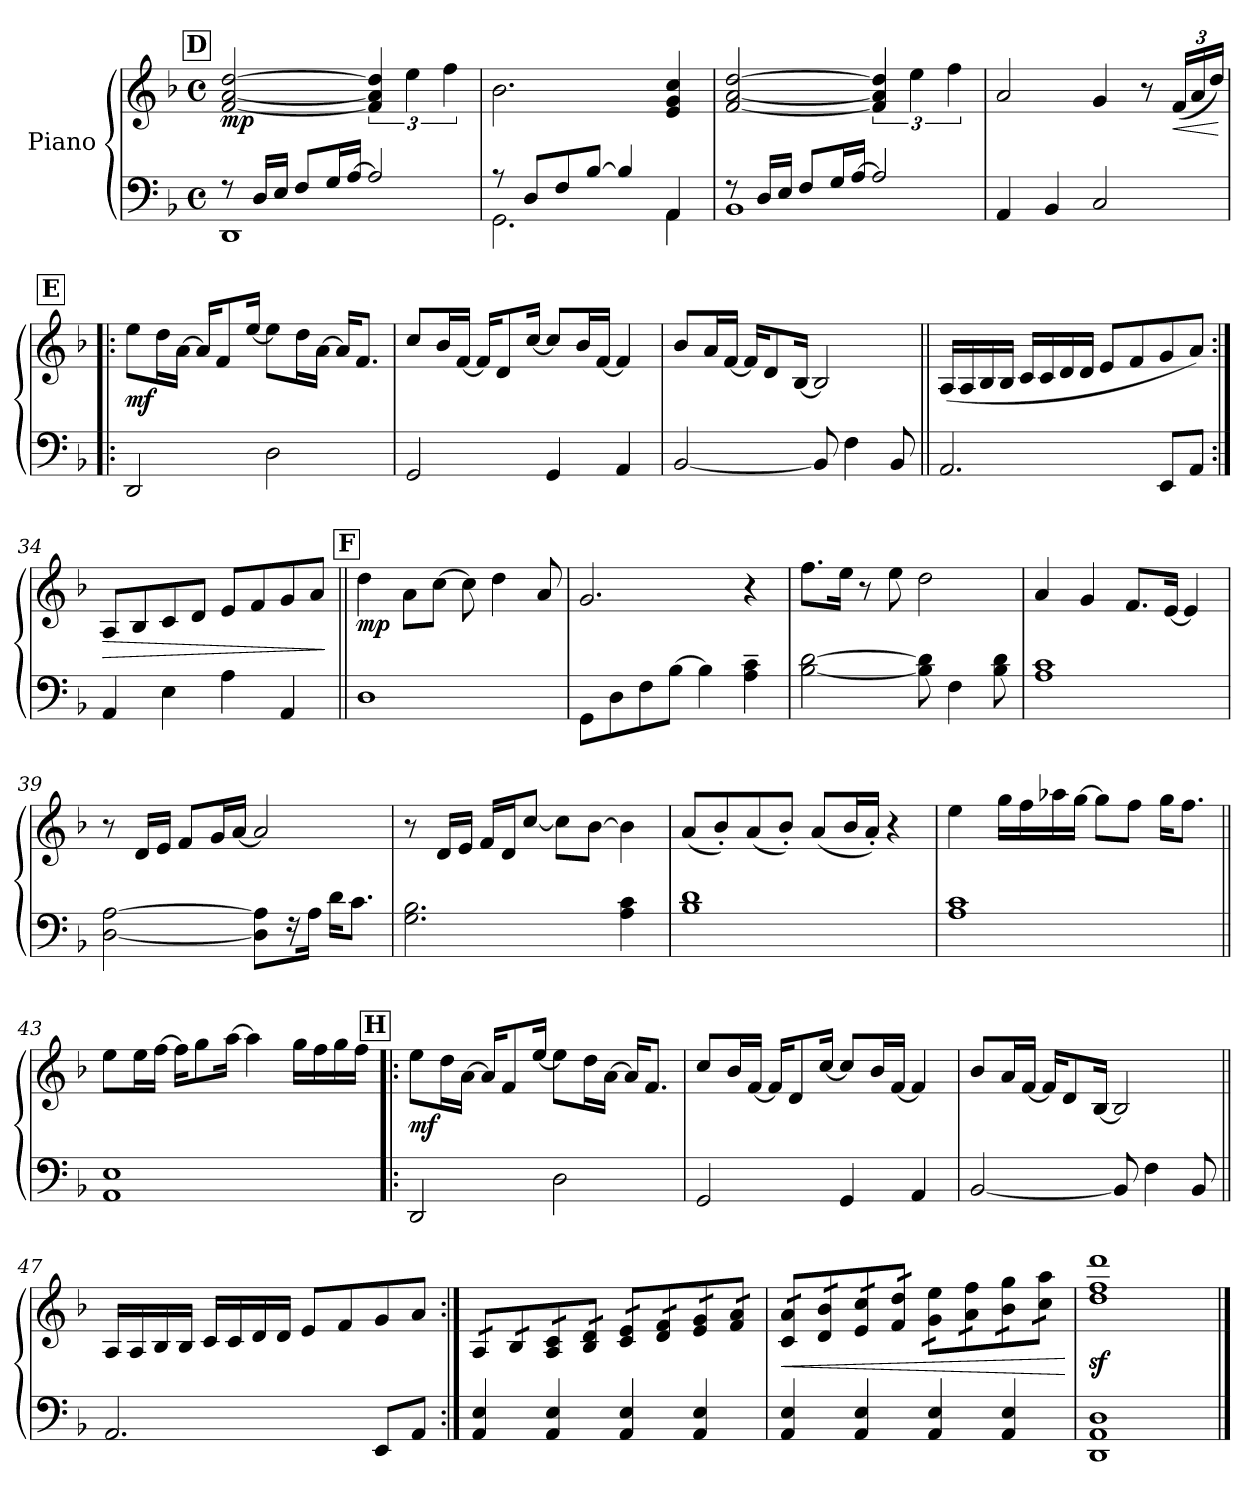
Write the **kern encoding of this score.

**kern	**kern	**dynam
*part1	*part1	*part1
*staff2	*staff1	*staff1/2
*I"Piano	*	*
*clefF4	*clefG2	*
*k[b-]	*k[b-]	*
*d:	*d:	*
*M4/4	*M4/4	*
*met(c)	*met(c)	*
!!LO:REH:place=s1:a:B:fs=14:t=D
=26	=26	=26
*^	*	*
!	!	!	!LO:DY:b
8r	1DD	[2f/ [2a/ [2dd/	mp
16D/LL	.	.	.
16E/JJ	.	.	.
8F/L	.	.	.
16G/L	.	.	.
[16A/JJ	.	.	.
2A/]	.	6f/] 6a/] 6dd/]	.
.	.	6ee\	.
.	.	6ff\	.
=27	=27	=27	=27
8r	2.GG\	2.b-\	.
8D/L	.	.	.
8F/	.	.	.
[8B-/J	.	.	.
4B-/]	.	.	.
4AA/	4AA\	4e/ 4g/ 4cc/	.
=28	=28	=28	=28
8r	1BB-	[2f/ [2a/ [2dd/	.
16D/LL	.	.	.
16E/JJ	.	.	.
8F/L	.	.	.
16G/L	.	.	.
[16A/JJ	.	.	.
2A/]	.	6f/] 6a/] 6dd/]	.
.	.	6ee\	.
.	.	6ff\	.
*v	*v	*	*
!!LO:LB:g=z
=29	=29	=29
4AA/	2a/	.
4BB-/	.	.
2C/	4g/	.
.	8r	.
*	*Xbrackettup	*
!	!	!LO:HP:b
.	(<24f/LL	<
.	24a/	.
.	24dd/JJ)	.
.	.	[
!!LO:REH:place=s1:a:B:fs=14:t=E
=30!|:	=30!|:	=30!|:
!	!	!LO:DY:b
2DD/	8ee\L	mf
.	16dd\L	.
.	[16a\JJ	.
.	16a/KL]	.
.	8f/	.
.	[16ee/Jk	.
2D\	8ee\L]	.
.	16dd\L	.
.	[16a\JJ	.
.	16a/KL]	.
.	8.f/J	.
=31	=31	=31
2GG/	8cc/L	.
.	16b-/L	.
.	[16f/JJ	.
.	16f/KL]	.
.	8d/	.
.	[16cc/Jk	.
4GG/	8cc/L]	.
.	16b-/L	.
.	[16f/JJ	.
4AA/	4f/]	.
=32	=32	=32
[2BB-/	8b-/L	.
.	16a/L	.
.	[16f/JJ	.
.	16f/KL]	.
.	8d/	.
.	[16B-/Jk	.
8BB-/]	2B-/]	.
4F\	.	.
8BB-/	.	.
!!LO:LB:g=z
=33||	=33||	=33||
2.AA/	(<16A/LL	.
.	16A/	.
.	16B-/	.
.	16B-/JJ	.
.	16c/LL	.
.	16c/	.
.	16d/	.
.	16d/JJ	.
.	8e/L	.
.	8f/	.
8EE/L	8g/	.
8AA/J	8a/J)	.
=34:|!	=34:|!	=34:|!
!	!	!LO:HP:b
4AA/	8A/L	>
.	8B-/	.
4E\	8c/	.
.	8d/J	.
4A\	8e/L	.
.	8f/	.
4AA/	8g/	.
.	8a/J	.
.	.	]
!!LO:REH:place=s1:a:B:fs=14:t=F
=35||	=35||	=35||
!	!	!LO:DY:b
1D	4dd\	mp
.	8a\L	.
.	[8cc\J	.
.	8cc\]	.
.	4dd\	.
.	8a/	.
=36	=36	=36
8GG\L	2.g/	.
8D\	.	.
8F\	.	.
[8B-\J	.	.
4B-\]	.	.
4A\~ 4c\~	4r	.
=37	=37	=37
[2B-\ [2d\	8.ff\L	.
.	16ee\Jk	.
.	8r	.
.	8ee\	.
8B-\] 8d\]	2dd\	.
4F\	.	.
8B-\ 8d\	.	.
!!LO:LB:g=z
=38	=38	=38
1A 1c	4a/	.
.	4g/	.
.	8.f/L	.
.	[16e/Jk	.
.	4e/]	.
=39	=39	=39
[2D\ [2A\	8r	.
.	16d/LL	.
.	16e/JJ	.
.	8f/L	.
.	16g/L	.
.	[16a/JJ	.
8D\] 8A\]L	2a/]	.
16r	.	.
16A\Jk	.	.
16d\KL	.	.
8.c\J	.	.
=40	=40	=40
2.G\ 2.B-\	8r	.
.	16d/LL	.
.	16e/JJ	.
.	16f/LL	.
.	16d/J	.
.	[8cc/J	.
.	8cc\L]	.
.	[8b-\J	.
4A\ 4c\	4b-\]	.
=41	=41	=41
1B- 1d	(<8a/L	.
.	8b-'/)	.
.	(<8a/	.
.	8b-'/J)	.
.	(<8a/L	.
.	16b-/L	.
.	16a'/JJ)	.
.	4r	.
=42	=42	=42
1A 1c	4ee\	.
.	16gg\LL	.
.	16ff\	.
.	16aa-X\	.
.	[16gg\JJ	.
.	8gg\L]	.
.	8ff\J	.
.	16gg\KL	.
.	8.ff\J	.
!!LO:LB:g=z
=43||	=43||	=43||
1AA 1E	8ee\L	.
.	16ee\L	.
.	[16ff\JJ	.
.	16ff\KL]	.
.	8gg\	.
.	[16aa\Jk	.
.	4aa\]	.
.	16gg\LL	.
.	16ff\	.
.	16gg\	.
.	16ff\JJ	.
!!LO:REH:place=s1:a:B:fs=14:t=H
=44!|:	=44!|:	=44!|:
!	!	!LO:DY:b
2DD/	8ee\L	mf
.	16dd\L	.
.	[16a\JJ	.
.	16a/KL]	.
.	8f/	.
.	[16ee/Jk	.
2D\	8ee\L]	.
.	16dd\L	.
.	[16a\JJ	.
.	16a/KL]	.
.	8.f/J	.
=45	=45	=45
2GG/	8cc/L	.
.	16b-/L	.
.	[16f/JJ	.
.	16f/KL]	.
.	8d/	.
.	[16cc/Jk	.
4GG/	8cc/L]	.
.	16b-/L	.
.	[16f/JJ	.
4AA/	4f/]	.
=46	=46	=46
[2BB-/	8b-/L	.
.	16a/L	.
.	[16f/JJ	.
.	16f/KL]	.
.	8d/	.
.	[16B-/Jk	.
8BB-/]	2B-/]	.
4F\	.	.
8BB-/	.	.
!!LO:LB:g=z
=47||	=47||	=47||
2.AA/	16A/LL	.
.	16A/	.
.	16B-/	.
.	16B-/JJ	.
.	16c/LL	.
.	16c/	.
.	16d/	.
.	16d/JJ	.
.	8e/L	.
.	8f/	.
8EE/L	8g/	.
8AA/J	8a/J	.
=48:|!	=48:|!	=48:|!
*	*tremolo	*
4AA/ 4E/	16A/LL	.
.	16A/	.
.	16B-/	.
.	16B-/	.
4AA/ 4E/	16A/ 16c/	.
.	16A/ 16c/	.
.	16B-/ 16d/	.
.	16B-/ 16d/JJ	.
4AA/ 4E/	16c/ 16e/LL	.
.	16c/ 16e/	.
.	16d/ 16f/	.
.	16d/ 16f/	.
4AA/ 4E/	16e/ 16g/	.
.	16e/ 16g/	.
.	16f/ 16a/	.
.	16f/ 16a/JJ	.
=49	=49	=49
!	!	!LO:HP:b
4AA/ 4E/	16c/ 16a/LL	<
.	16c/ 16a/	.
.	16d/ 16b-/	.
.	16d/ 16b-/	.
4AA/ 4E/	16e/ 16cc/	.
.	16e/ 16cc/	.
.	16f/ 16dd/	.
.	16f/ 16dd/JJ	.
4AA/ 4E/	16g\ 16ee\LL	.
.	16g\ 16ee\	.
.	16a\ 16ff\	.
.	16a\ 16ff\	.
4AA/ 4E/	16b-\ 16gg\	.
.	16b-\ 16gg\	.
.	16cc\ 16aa\	.
.	16cc\ 16aa\JJ	.
*	*Xtremolo	*
.	.	[
=50	=50	=50
1DD 1AA 1D	1ddz< 1ffz< 1dddz<	.
==	==	==
*-	*-	*-
